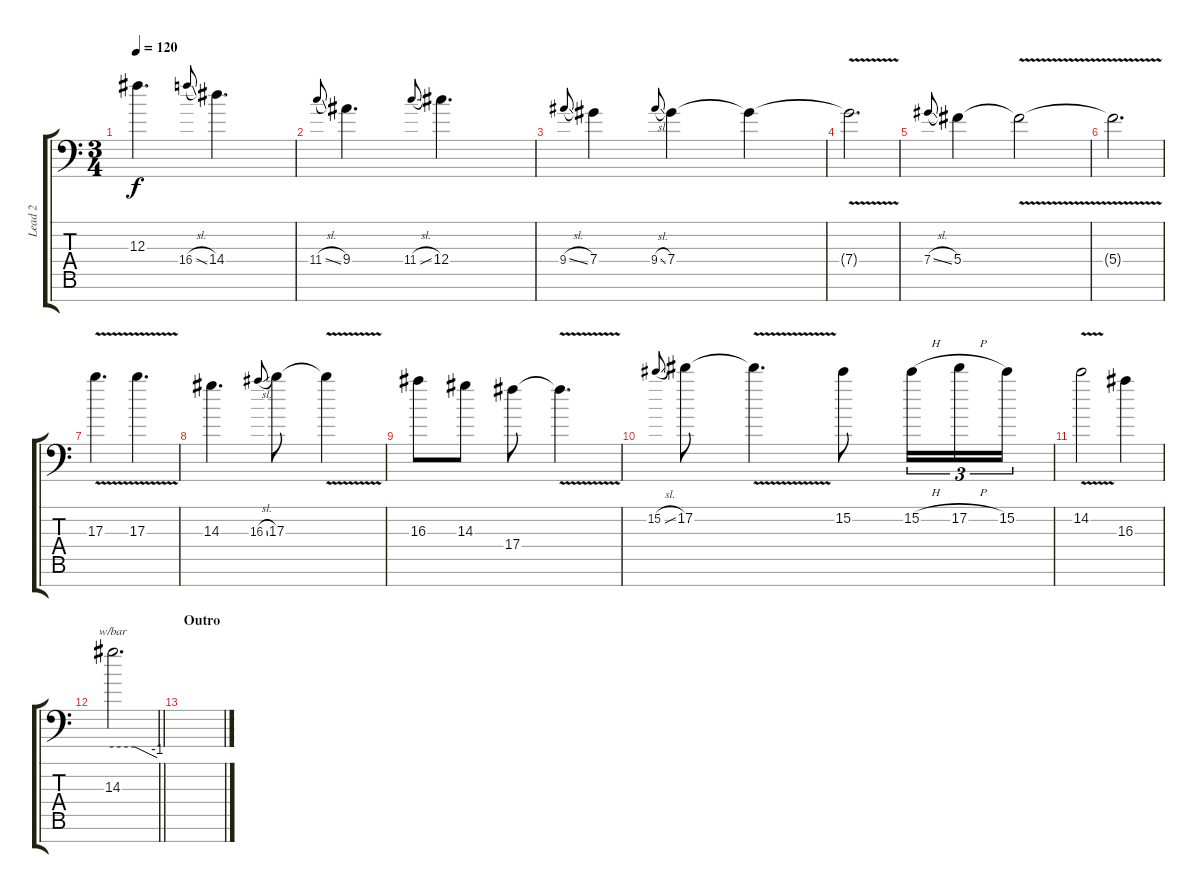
\track ("Lead 2" "Lead 2") {instrument distortionguitar}
\staff {score tabs}
\tuning (Eb4 Bb3 Gb3 Db3 Ab2 Eb2 Bb1) {hide}
\ts (3 4)
\tempo 120
\clef f4
\ks c
12.3.4{d dy f} 16.4{sl}.8{gr onbeat} 14.4.4{d} |
11.4{sl}.8{gr onbeat} 9.4.4{d} 11.4{sl}.8{gr onbeat} 12.4.4{d} |
9.4{sl}.8{gr onbeat} 7.4.4 9.4{sl}.8{gr onbeat} 7.4.4 7.4{t}.4 |
7.4{v t}.2{d} |
7.4{sl}.8{gr onbeat} 5.4.4 5.4{v t}.2 |
5.4{t}.2{d} |
17.3{v}.4{d volume 12} 17.3{v}.4{d} |
14.3.4{d} 16.3{sl}.8{gr onbeat} 17.3.8 17.3{v t}.4 |
16.3.8 14.3.8 17.4.8 17.4{v t}.4{d} |
15.2{sl}.8{gr onbeat} 17.2.8 17.2{v t}.4{d} 15.2.8 15.2{h}.16{tu (3 2)} 17.2{h}.16{tu (3 2)} 15.2.16{tu (3 2)} |
14.2{v}.2 16.3.4 |
\barLineRight lightlight
14.3.2{d tbe (custom default 0 0 30 0 60 -4)} |
\section ("" "Outro")
